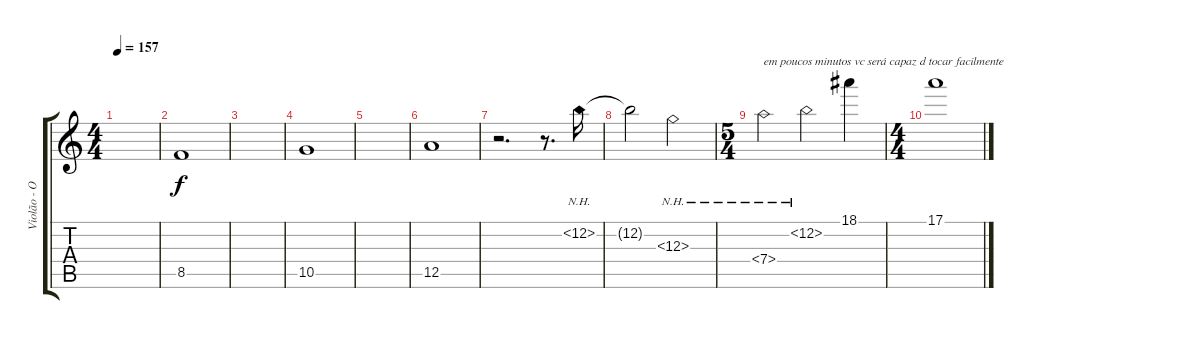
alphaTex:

\track ("Violão - Optional" "Violão - O") {instrument acousticguitarsteel}
\staff {score tabs}
\tuning (E4 B3 G3 D3 A2 E2) {hide}
\ts (4 4)
\tempo 157
\clef g2
\ks c
|
8.5.1 |
|
10.5.1 |
|
12.5.1 |
r.2{d} r.8{d} 12.2{nh}.16 |
12.2{t}.2 12.3{nh}.2 |
\ts (5 4)
7.4{nh}.2{txt "em poucos minutos vc será capaz d tocar facilmente"} 12.2{nh}.2 18.1.4 |
\ts (4 4)
17.1.1
